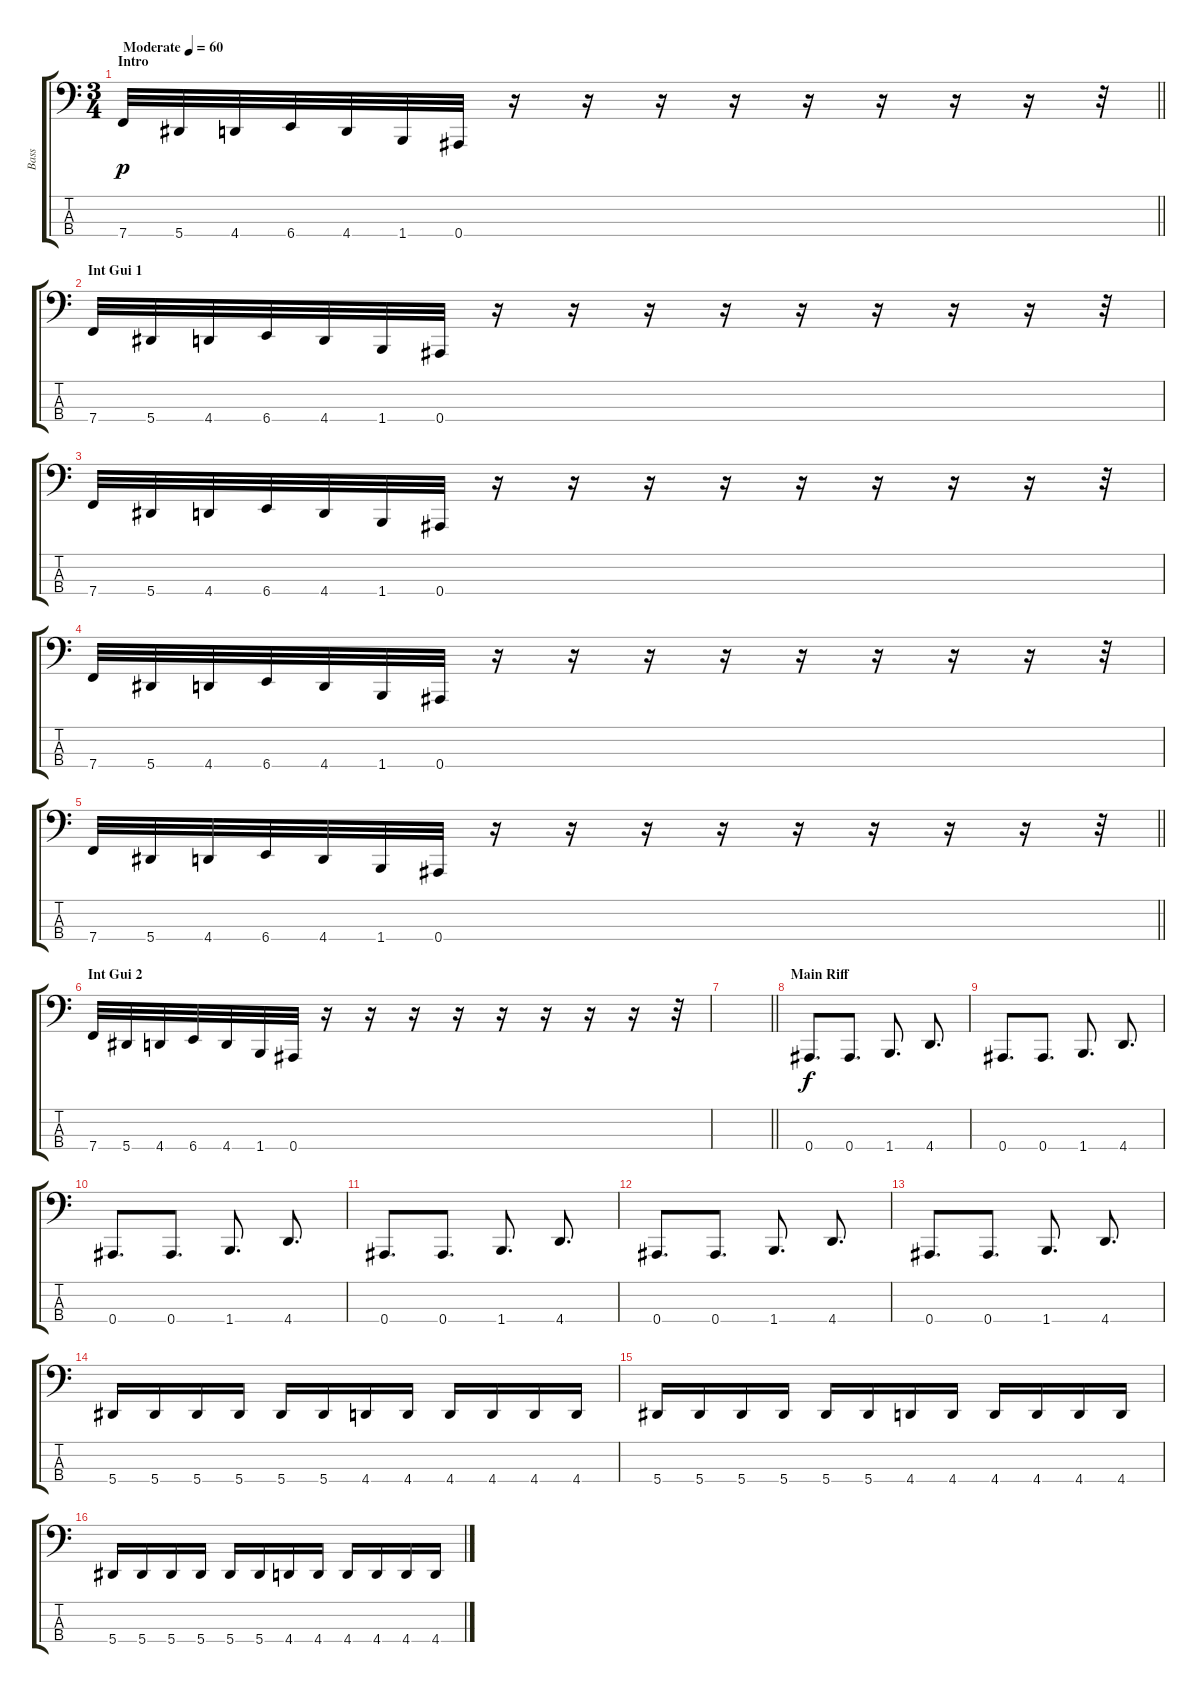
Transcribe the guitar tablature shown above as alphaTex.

\track ("Bass" "Bass") {instrument electricbasspick}
\staff {score tabs}
\tuning (Eb2 Bb1 F1 Bb0) {hide}
\ts (3 4)
\section ("" "Intro")
\tempo (60 "Moderate")
\clef f4
\barLineRight lightlight
\ks c
7.4.32{dy p instrument electricbasspick} 5.4.32 4.4.32 6.4.32 4.4.32 1.4.32 0.4.32 r.16 r.16 r.16 r.16 r.16 r.16 r.16 r.16 r.32 |
\section ("" "Int Gui 1")
7.4.32 5.4.32 4.4.32 6.4.32 4.4.32 1.4.32 0.4.32 r.16 r.16 r.16 r.16 r.16 r.16 r.16 r.16 r.32 |
7.4.32 5.4.32 4.4.32 6.4.32 4.4.32 1.4.32 0.4.32 r.16 r.16 r.16 r.16 r.16 r.16 r.16 r.16 r.32 |
7.4.32 5.4.32 4.4.32 6.4.32 4.4.32 1.4.32 0.4.32 r.16 r.16 r.16 r.16 r.16 r.16 r.16 r.16 r.32 |
\barLineRight lightlight
7.4.32 5.4.32 4.4.32 6.4.32 4.4.32 1.4.32 0.4.32 r.16 r.16 r.16 r.16 r.16 r.16 r.16 r.16 r.32 |
\section ("" "Int Gui 2")
7.4.32 5.4.32 4.4.32 6.4.32 4.4.32 1.4.32 0.4.32 r.16 r.16 r.16 r.16 r.16 r.16 r.16 r.16 r.32 |
\barLineRight lightlight
|
\section ("" "Main Riff")
0.4.8{d dy f} 0.4.8{d} 1.4.8{d} 4.4.8{d} |
0.4.8{d} 0.4.8{d} 1.4.8{d} 4.4.8{d} |
0.4.8{d} 0.4.8{d} 1.4.8{d} 4.4.8{d} |
0.4.8{d} 0.4.8{d} 1.4.8{d} 4.4.8{d} |
0.4.8{d} 0.4.8{d} 1.4.8{d} 4.4.8{d} |
0.4.8{d} 0.4.8{d} 1.4.8{d} 4.4.8{d} |
5.4.16 5.4.16 5.4.16 5.4.16 5.4.16 5.4.16 4.4.16 4.4.16 4.4.16 4.4.16 4.4.16 4.4.16 |
5.4.16 5.4.16 5.4.16 5.4.16 5.4.16 5.4.16 4.4.16 4.4.16 4.4.16 4.4.16 4.4.16 4.4.16 |
5.4.16 5.4.16 5.4.16 5.4.16 5.4.16 5.4.16 4.4.16 4.4.16 4.4.16 4.4.16 4.4.16 4.4.16
